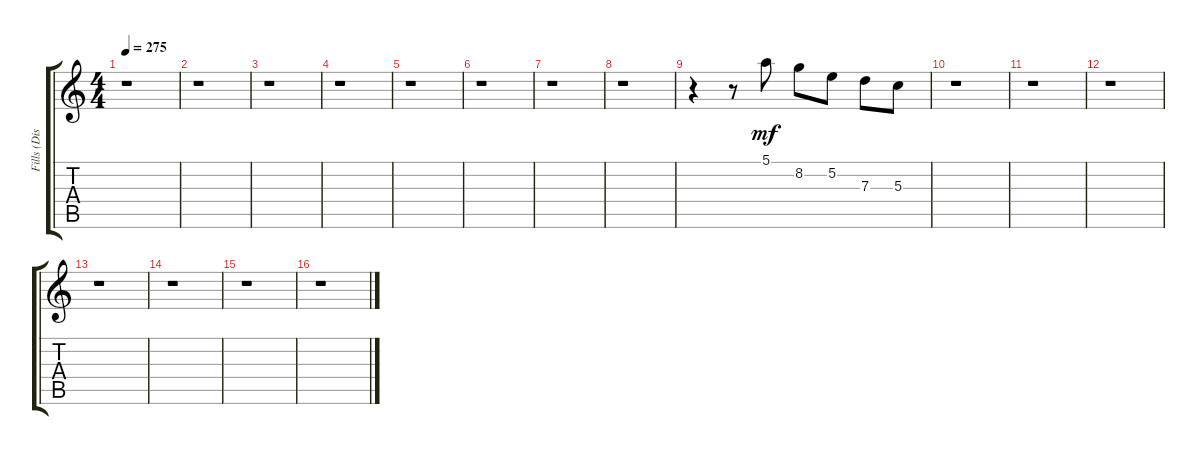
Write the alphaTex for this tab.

\track ("Fills (Disto Gtr)" "Fills (Dis") {instrument distortionguitar}
\staff {score tabs}
\tuning (E4 B3 G3 D3 A2 E2) {hide}
\ts (4 4)
\tempo 275
\clef g2
\ks c
r.1{dy mf} |
r.1 |
r.1 |
r.1 |
r.1 |
r.1 |
r.1 |
r.1 |
r.4 r.8 5.1.8 8.2.8 5.2.8 7.3.8 5.3.8 |
r.1 |
r.1 |
r.1 |
r.1 |
r.1 |
r.1 |
r.1
